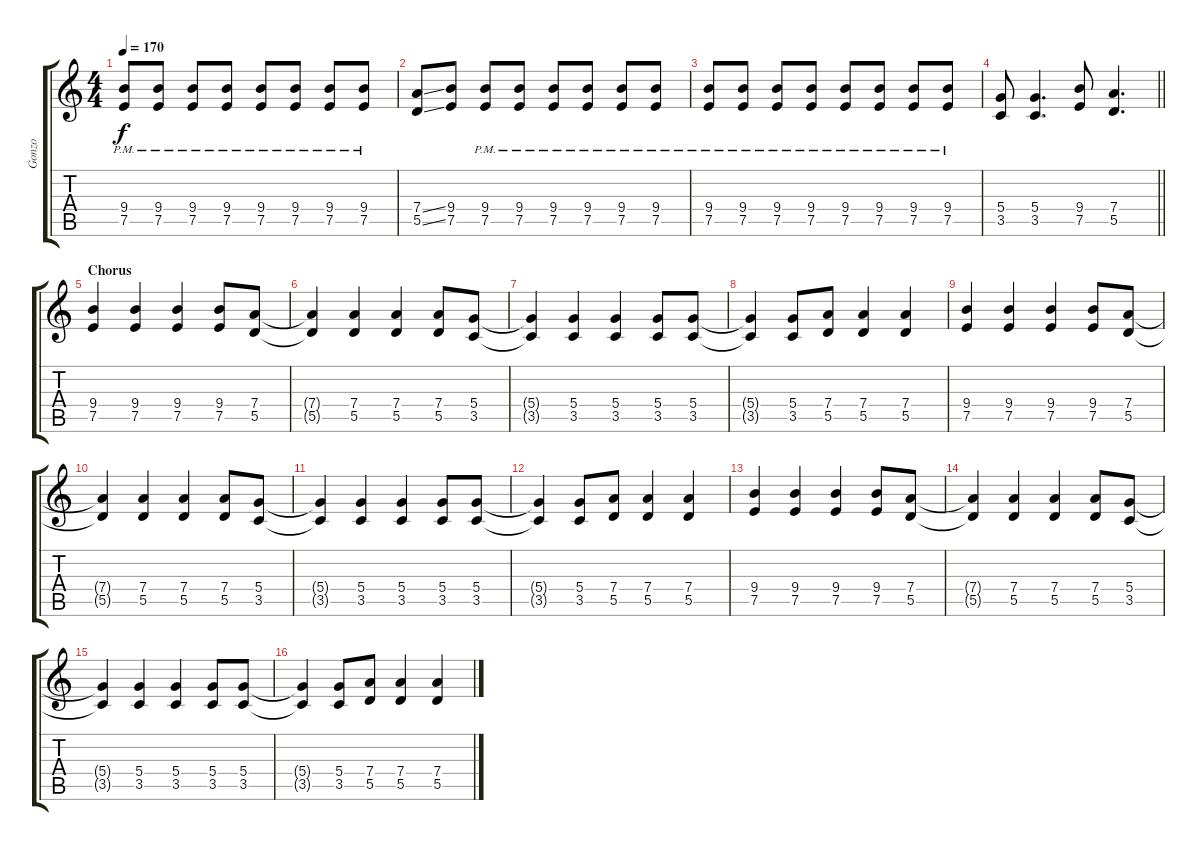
\track ("Gonzo" "Gonzo") {instrument distortionguitar}
\staff {score tabs}
\tuning (E4 B3 G3 D3 A2 E2) {hide}
\ts (4 4)
\tempo 170
\clef g2
\ks c
(9.4{pm} 7.5{pm}).8{dy f} (9.4{pm} 7.5{pm}).8 (9.4{pm} 7.5{pm}).8 (9.4{pm} 7.5{pm}).8 (9.4{pm} 7.5{pm}).8 (9.4{pm} 7.5{pm}).8 (9.4{pm} 7.5{pm}).8 (9.4{pm} 7.5{pm}).8 |
(7.4{ss} 5.5{ss}).8 (9.4 7.5).8 (9.4{pm} 7.5{pm}).8 (9.4{pm} 7.5{pm}).8 (9.4{pm} 7.5{pm}).8 (9.4{pm} 7.5{pm}).8 (9.4{pm} 7.5{pm}).8 (9.4{pm} 7.5{pm}).8 |
(9.4{pm} 7.5{pm}).8 (9.4{pm} 7.5{pm}).8 (9.4{pm} 7.5{pm}).8 (9.4{pm} 7.5{pm}).8 (9.4{pm} 7.5{pm}).8 (9.4{pm} 7.5{pm}).8 (9.4{pm} 7.5{pm}).8 (9.4{pm} 7.5{pm}).8 |
\barLineRight lightlight
(5.4 3.5).8 (5.4 3.5).4{d} (9.4 7.5).8 (7.4 5.5).4{d} |
\section ("" "Chorus")
(9.4 7.5).4 (9.4 7.5).4 (9.4 7.5).4 (9.4 7.5).8 (7.4 5.5).8 |
(7.4{t} 5.5{t}).4 (7.4 5.5).4 (7.4 5.5).4 (7.4 5.5).8 (5.4 3.5).8 |
(5.4{t} 3.5{t}).4 (5.4 3.5).4 (5.4 3.5).4 (5.4 3.5).8 (5.4 3.5).8 |
(5.4{t} 3.5{t}).4 (5.4 3.5).8 (7.4 5.5).8 (7.4 5.5).4 (7.4 5.5).4 |
(9.4 7.5).4 (9.4 7.5).4 (9.4 7.5).4 (9.4 7.5).8 (7.4 5.5).8 |
(7.4{t} 5.5{t}).4 (7.4 5.5).4 (7.4 5.5).4 (7.4 5.5).8 (5.4 3.5).8 |
(5.4{t} 3.5{t}).4 (5.4 3.5).4 (5.4 3.5).4 (5.4 3.5).8 (5.4 3.5).8 |
(5.4{t} 3.5{t}).4 (5.4 3.5).8 (7.4 5.5).8 (7.4 5.5).4 (7.4 5.5).4 |
(9.4 7.5).4 (9.4 7.5).4 (9.4 7.5).4 (9.4 7.5).8 (7.4 5.5).8 |
(7.4{t} 5.5{t}).4 (7.4 5.5).4 (7.4 5.5).4 (7.4 5.5).8 (5.4 3.5).8 |
(5.4{t} 3.5{t}).4 (5.4 3.5).4 (5.4 3.5).4 (5.4 3.5).8 (5.4 3.5).8 |
(5.4{t} 3.5{t}).4 (5.4 3.5).8 (7.4 5.5).8 (7.4 5.5).4 (7.4 5.5).4
